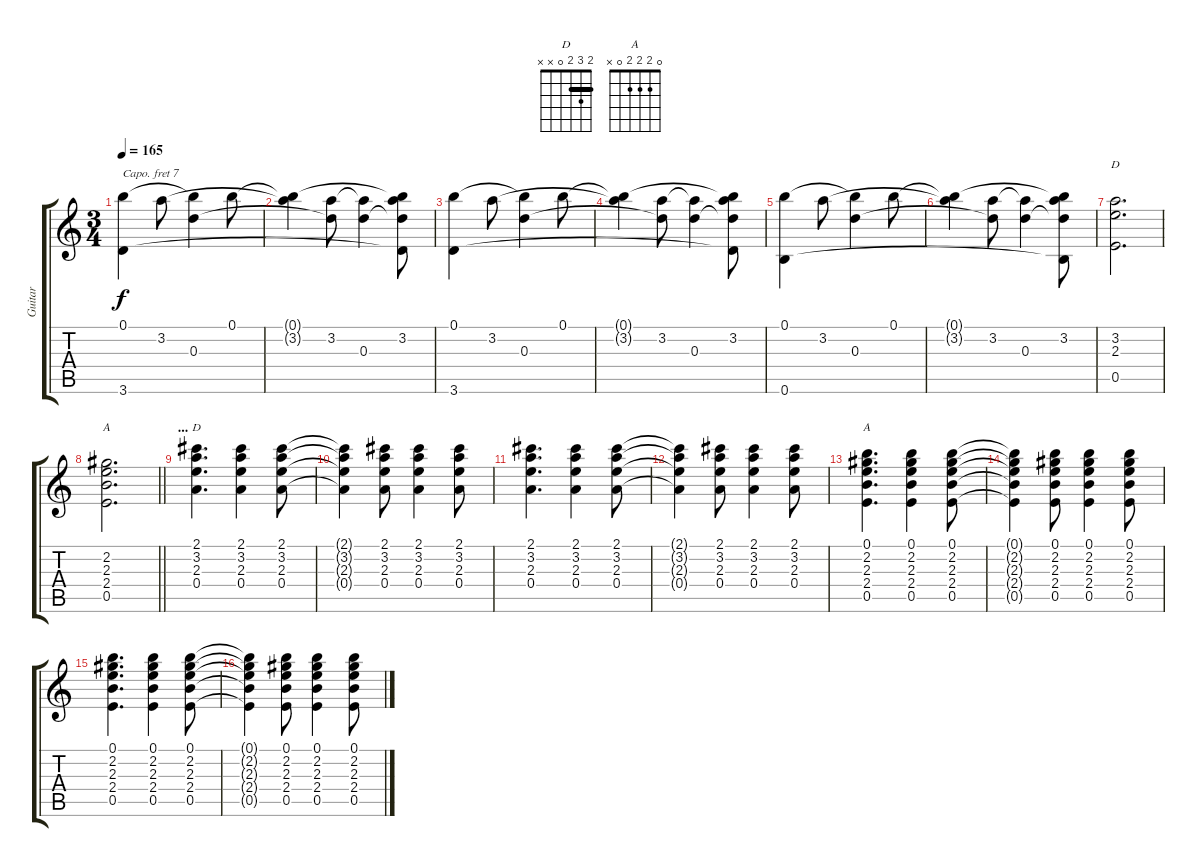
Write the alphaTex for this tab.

\track ("Guitar" "Guitar") {instrument acousticguitarsteel}
\staff {score tabs}
\capo 7
\tuning (E4 B3 G3 D3 A2 E2) {hide}
\chord ("D" x 3 2 x 0 x)
\chord ("A" x 2 2 2 0 x) {barre 2}
\chord ("D" 2 3 2 0 x x) {barre 2}
\chord ("A" 0 2 2 2 0 x)
\ts (3 4)
\tempo 165
\clef g2
\ks c
(0.1 3.6).4{dy f} 3.2.8 (0.1{t} 0.3).4 0.1.8 |
(0.1{t} 3.2{t}).4 (3.2 0.3{t}).8 (3.2{t} 0.3).4 (0.1{t} 3.2 0.3{t} 3.6{t}).8 |
(0.1 3.6).4 3.2.8 (0.1{t} 0.3).4 0.1.8 |
(0.1{t} 3.2{t}).4 (3.2 0.3{t}).8 (3.2{t} 0.3).4 (0.1{t} 3.2 0.3{t} 3.6{t}).8 |
(0.1 0.6).4 3.2.8 (0.1{t} 0.3).4 0.1.8 |
(0.1{t} 3.2{t}).4 (3.2 0.3{t}).8 (3.2{t} 0.3).4 (0.1{t} 3.2 0.3{t} 0.6{t}).8 |
(3.2 2.3 0.5).2{d ch "D"} |
\barLineRight lightlight
(2.2 2.3 2.4 0.5).2{d ch "A"} |
\section ("" "...")
(2.1 3.2 2.3 0.4).4{d ch "D"} (2.1 3.2 2.3 0.4).4 (2.1 3.2 2.3 0.4).8 |
(2.1{t} 3.2{t} 2.3{t} 0.4{t}).4 (2.1 3.2 2.3 0.4).8 (2.1 3.2 2.3 0.4).4 (2.1 3.2 2.3 0.4).8 |
(2.1 3.2 2.3 0.4).4{d} (2.1 3.2 2.3 0.4).4 (2.1 3.2 2.3 0.4).8 |
(2.1{t} 3.2{t} 2.3{t} 0.4{t}).4 (2.1 3.2 2.3 0.4).8 (2.1 3.2 2.3 0.4).4 (2.1 3.2 2.3 0.4).8 |
(0.1 2.2 2.3 2.4 0.5).4{d ch "A"} (0.1 2.2 2.3 2.4 0.5).4 (0.1 2.2 2.3 2.4 0.5).8 |
(0.1{t} 2.2{t} 2.3{t} 2.4{t} 0.5{t}).4 (0.1 2.2 2.3 2.4 0.5).8 (0.1 2.2 2.3 2.4 0.5).4 (0.1 2.2 2.3 2.4 0.5).8 |
(0.1 2.2 2.3 2.4 0.5).4{d} (0.1 2.2 2.3 2.4 0.5).4 (0.1 2.2 2.3 2.4 0.5).8 |
(0.1{t} 2.2{t} 2.3{t} 2.4{t} 0.5{t}).4 (0.1 2.2 2.3 2.4 0.5).8 (0.1 2.2 2.3 2.4 0.5).4 (0.1 2.2 2.3 2.4 0.5).8
